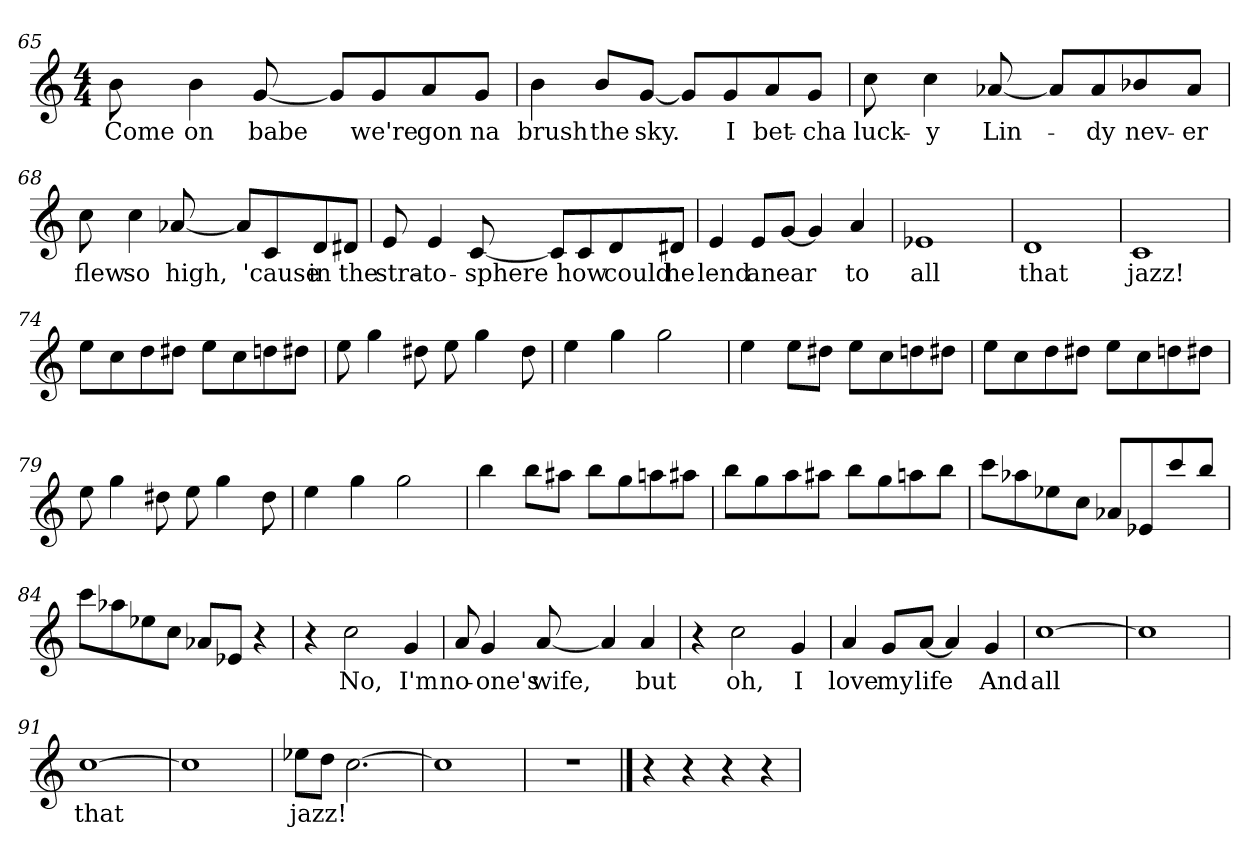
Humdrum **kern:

**kern	**text
*part1	*part1
*staff1	*staff1
*clefG2	*
*k[]	*
*C:	*
*M4/4	*
=65	=65
8b\	Come
4b\	on
[8g/	babe
8g/L]	.
8g/	we're
8a/	gon
8g/J	na
!!LO:PB:g=z
=66	=66
4b\	brush
8b/L	the
[8g/J	sky.
8g/L]	.
8g/	I
8a/	bet-
8g/J	-cha
=67	=67
8cc\	luck-
4cc\	-y
[8a-X/	Lin-
8a-/L]	.
8a-/	-dy
8b-X/	nev-
8a-/J	-er
=68	=68
8cc\	flew
4cc\	so
[8a-X/	high,
8a-/L]	.
8c/	'cause
8d/	in
8d#X/J	the
!!LO:LB:g=z
=69	=69
8e/	stra-
4e/	-to-
[8c/	-sphere
8c/L]	.
8c/	how
8d/	could
8d#X/J	he
=70	=70
4e/	lend
8e/L	an
[8g/J	ear
4g/]	.
4a/	to
=71	=71
1e-X	all
=72	=72
1d	that
=73	=73
1c	jazz!
!!LO:LB:g=z
=74	=74
8ee\L	.
8cc\	.
8dd\	.
8dd#X\J	.
8ee\L	.
8cc\	.
8ddn\	.
8dd#X\J	.
=75	=75
8ee\	.
4gg\	.
8dd#X\	.
8ee\	.
4gg\	.
8dd#\	.
=76	=76
4ee\	.
4gg\	.
2gg\	.
=77	=77
4ee\	.
8ee\L	.
8dd#X\J	.
8ee\L	.
8cc\	.
8ddn\	.
8dd#X\J	.
!!LO:LB:g=z
=78	=78
8ee\L	.
8cc\	.
8dd\	.
8dd#X\J	.
8ee\L	.
8cc\	.
8ddn\	.
8dd#X\J	.
=79	=79
8ee\	.
4gg\	.
8dd#X\	.
8ee\	.
4gg\	.
8dd#\	.
=80	=80
4ee\	.
4gg\	.
2gg\	.
=81	=81
4bb\	.
8bb\L	.
8aa#X\J	.
8bb\L	.
8gg\	.
8aan\	.
8aa#X\J	.
!!LO:LB:g=z
=82	=82
8bb\L	.
8gg\	.
8aa\	.
8aa#X\J	.
8bb\L	.
8gg\	.
8aan\	.
8bb\J	.
=83	=83
8ccc\L	.
8aa-X\	.
8ee-X\	.
8cc\J	.
8a-X/L	.
8e-X/	.
8ccc/	.
8bb/J	.
=84	=84
8ccc\L	.
8aa-X\	.
8ee-X\	.
8cc\J	.
8a-X/L	.
8e-X/J	.
4r	.
=85	=85
4r	.
2cc\	No,
4g/	I'm
!!LO:LB:g=z
=86	=86
8a/	no-
4g/	-one's
[8a/	wife,
4a/]	.
4a/	but
=87	=87
4r	.
2cc\	oh,
4g/	I
=88	=88
4a/	love
8g/L	my
[8a/J	life
4a/]	.
4g/	And
=89	=89
[1cc	all
=90	=90
1cc]	.
=91	=91
[1cc	that
=92	=92
1cc]	.
!!LO:LB:g=z
=93	=93
8ee-X\L	jazz!
8dd\J	.
[2.cc\	.
=94	=94
1cc]	.
=95	=95
1r	.
==96	==96
4r	.
4r	.
4r	.
4r	.
=	=
*-	*-
